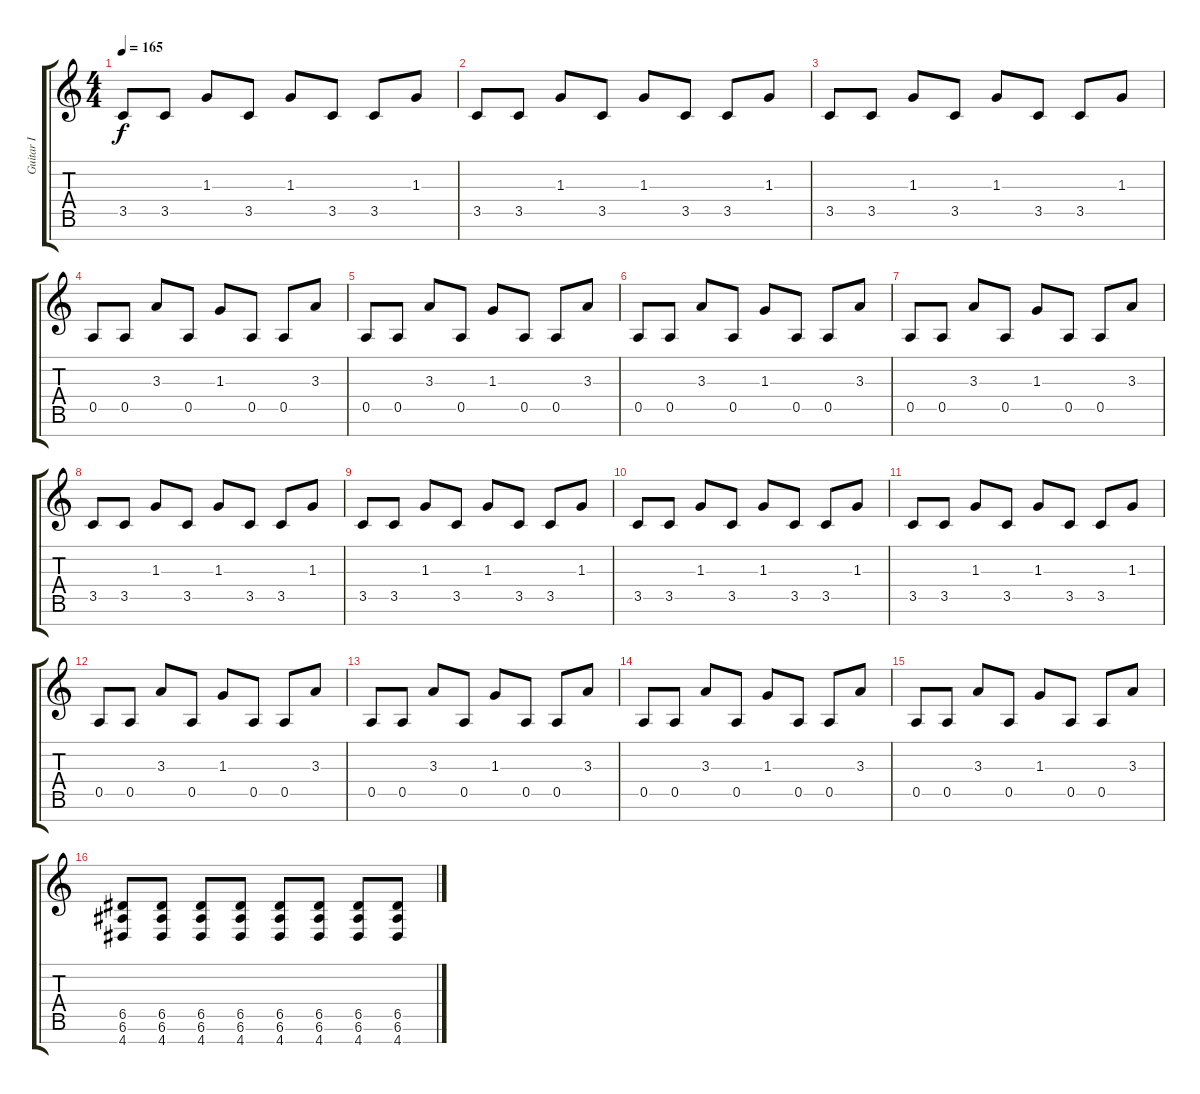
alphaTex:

\track ("Guitar I" "Guitar I") {instrument distortionguitar}
\staff {score tabs}
\tuning (E4 B3 Gb3 D3 A2 E2 B1) {hide}
\ts (4 4)
\tempo 165
\clef g2
\ks c
3.5.8{dy f} 3.5.8 1.3.8 3.5.8 1.3.8 3.5.8 3.5.8 1.3.8 |
3.5.8 3.5.8 1.3.8 3.5.8 1.3.8 3.5.8 3.5.8 1.3.8 |
3.5.8 3.5.8 1.3.8 3.5.8 1.3.8 3.5.8 3.5.8 1.3.8 |
0.5.8 0.5.8 3.3.8 0.5.8 1.3.8 0.5.8 0.5.8 3.3.8 |
0.5.8 0.5.8 3.3.8 0.5.8 1.3.8 0.5.8 0.5.8 3.3.8 |
0.5.8 0.5.8 3.3.8 0.5.8 1.3.8 0.5.8 0.5.8 3.3.8 |
0.5.8 0.5.8 3.3.8 0.5.8 1.3.8 0.5.8 0.5.8 3.3.8 |
3.5.8 3.5.8 1.3.8 3.5.8 1.3.8 3.5.8 3.5.8 1.3.8 |
3.5.8 3.5.8 1.3.8 3.5.8 1.3.8 3.5.8 3.5.8 1.3.8 |
3.5.8 3.5.8 1.3.8 3.5.8 1.3.8 3.5.8 3.5.8 1.3.8 |
3.5.8 3.5.8 1.3.8 3.5.8 1.3.8 3.5.8 3.5.8 1.3.8 |
0.5.8 0.5.8 3.3.8 0.5.8 1.3.8 0.5.8 0.5.8 3.3.8 |
0.5.8 0.5.8 3.3.8 0.5.8 1.3.8 0.5.8 0.5.8 3.3.8 |
0.5.8 0.5.8 3.3.8 0.5.8 1.3.8 0.5.8 0.5.8 3.3.8 |
0.5.8 0.5.8 3.3.8 0.5.8 1.3.8 0.5.8 0.5.8 3.3.8 |
(6.5 6.6 4.7).8 (6.5 6.6 4.7).8 (6.5 6.6 4.7).8 (6.5 6.6 4.7).8 (6.5 6.6 4.7).8 (6.5 6.6 4.7).8 (6.5 6.6 4.7).8 (6.5 6.6 4.7).8
